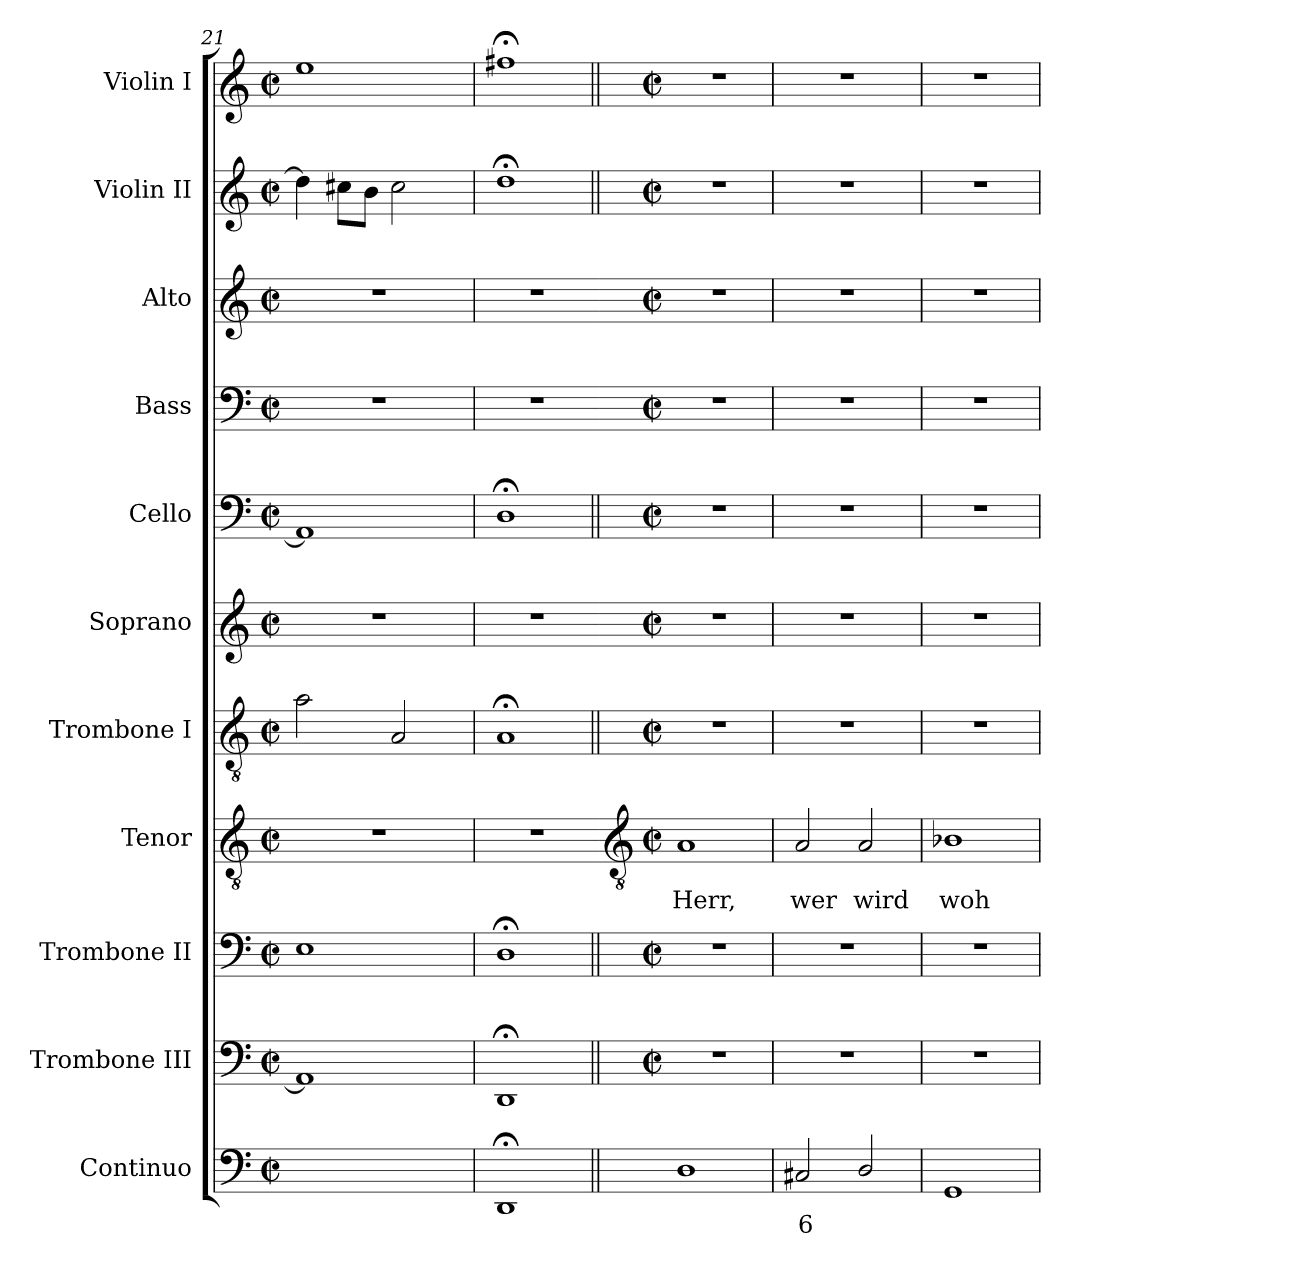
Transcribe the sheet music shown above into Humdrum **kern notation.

**kern	**text	**kern	**kern	**kern	**text	**kern	**kern	**kern	**kern	**kern	**kern	**kern
*part11	*part11	*part10	*part9	*part8	*part8	*part7	*part6	*part5	*part4	*part3	*part2	*part1
*staff11	*staff11	*staff10	*staff9	*staff8	*staff8	*staff7	*staff6	*staff5	*staff4	*staff3	*staff2	*staff1
*I"Continuo	*	*I"Trombone III	*I"Trombone II	*I"Tenor	*	*I"Trombone I	*I"Soprano	*I"Cello	*I"Bass	*I"Alto	*I"Violin II	*I"Violin I
*	*	*I'Tr III	*I'Tr II	*I'T	*	*I'Tr I	*I'S	*	*I'B	*I'A	*I'Vn II	*I'VnI
*clefF4	*	*clefF4	*clefF4	*clefGv2	*	*clefGv2	*clefG2	*clefF4	*clefF4	*clefG2	*clefG2	*clefG2
*k[]	*	*k[]	*k[]	*k[]	*	*k[]	*k[]	*k[]	*k[]	*k[]	*k[]	*k[]
*C:	*	*C:	*C:	*C:	*	*C:	*C:	*C:	*C:	*C:	*C:	*C:
*M2/2	*	*M2/2	*M2/2	*M2/2	*	*M2/2	*M2/2	*M2/2	*M2/2	*M2/2	*M2/2	*M2/2
*met(c|)	*	*met(c|)	*met(c|)	*met(c|)	*	*met(c|)	*met(c|)	*met(c|)	*met(c|)	*met(c|)	*met(c|)	*met(c|)
=21	=21	=21	=21	=21	=21	=21	=21	=21	=21	=21	=21	=21
!	!LO:LY:b	!	!	!	!	!	!	!	!	!	!	!
[4AAyy	3	1AA]	1E	1r	.	2a	1r	1AA]	1r	1r	4dd]	1ee
!	!LO:LY:b	!	!	!	!	!	!	!	!	!	!	!
2AAyy_	4	.	.	.	.	.	.	.	.	.	8cc#XL	.
.	.	.	.	.	.	.	.	.	.	.	8bJ	.
.	.	.	.	.	.	2A	.	.	.	.	2cc#	.
!	!LO:LY:b	!	!	!	!	!	!	!	!	!	!	!
4AAyy]	3	.	.	.	.	.	.	.	.	.	.	.
=22	=22	=22	=22	=22	=22	=22	=22	=22	=22	=22	=22	=22
1DD;<	.	1DD;<	1D;<	1r	.	1A;<	1r	1D;<	1r	1r	1dd;<	1ff#X;<
!!LO:LB:g=z
=23||	=23||	=23||	=23||	=23	=23||	=23||	=23	=23||	=23	=23	=23||	=23||
*	*	*	*	*clefGv2	*	*	*	*	*	*	*	*
*	*	*	*	*k[]	*	*	*	*	*	*k[]	*	*
*	*	*	*	*C:	*	*	*	*	*	*C:	*	*
*	*	*M2/2	*M2/2	*M2/2	*	*M2/2	*M2/2	*M2/2	*M2/2	*M2/2	*M2/2	*M2/2
*	*	*met(c|)	*met(c|)	*met(c|)	*	*met(c|)	*met(c|)	*met(c|)	*met(c|)	*met(c|)	*met(c|)	*met(c|)
!	!	!	!	!	!LO:LY:b	!	!	!	!	!	!	!
1D	.	1r	1r	1A	Herr,	1r	1r	1r	1r	1r	1r	1r
=24	=24	=24	=24	=24	=24	=24	=24	=24	=24	=24	=24	=24
!	!LO:LY:b	!	!	!	!LO:LY:b	!	!	!	!	!	!	!
2C#X	6	1r	1r	2A	wer	1r	1r	1r	1r	1r	1r	1r
!	!	!	!	!	!LO:LY:b	!	!	!	!	!	!	!
2D/	.	.	.	2A	wird	.	.	.	.	.	.	.
=25	=25	=25	=25	=25	=25	=25	=25	=25	=25	=25	=25	=25
!	!	!	!	!	!LO:LY:b	!	!	!	!	!	!	!
1GG	.	1r	1r	1B-X	woh-	1r	1r	1r	1r	1r	1r	1r
=	=	=	=	=	=	=	=	=	=	=	=	=
*-	*-	*-	*-	*-	*-	*-	*-	*-	*-	*-	*-	*-
